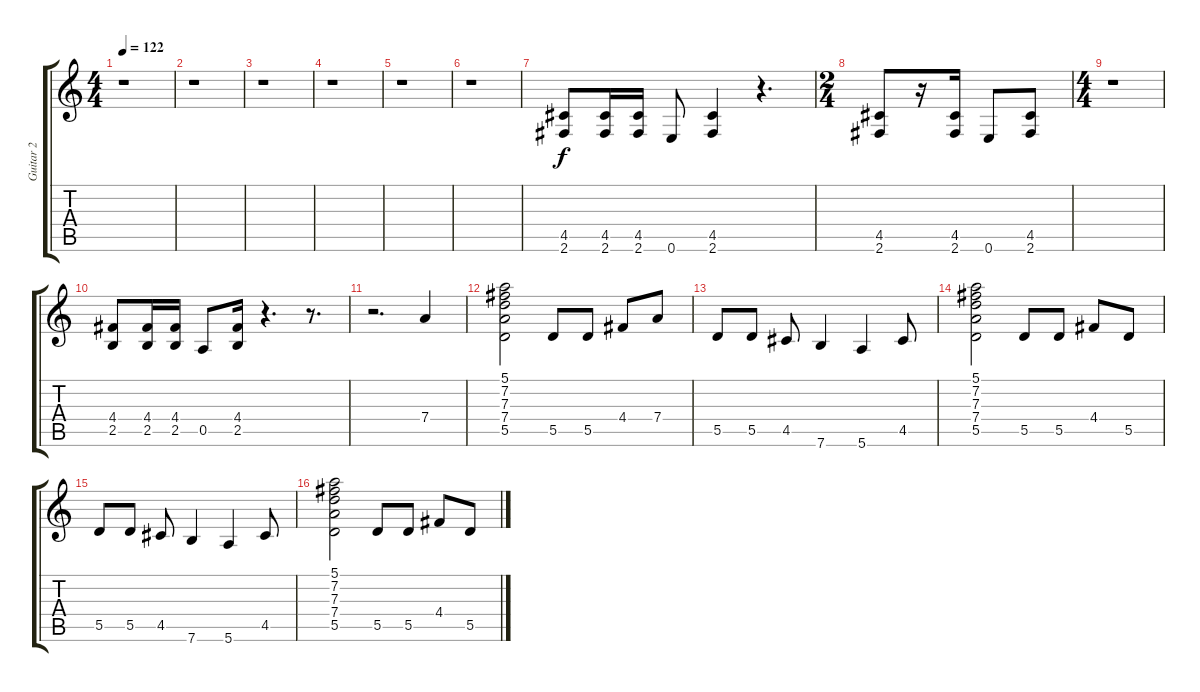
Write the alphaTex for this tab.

\track ("Guitar 2" "Guitar 2") {instrument distortionguitar}
\staff {score tabs}
\tuning (E4 B3 G3 D3 A2 E2) {hide}
\ts (4 4)
\tempo 122
\clef g2
\ks c
r.1{dy f} |
r.1 |
r.1 |
r.1 |
r.1 |
r.1 |
(4.5 2.6).8 (4.5 2.6).16 (4.5 2.6).16 0.6.8 (4.5 2.6).4 r.4{d} |
\ts (2 4)
(4.5 2.6).8 r.16 (4.5 2.6).16 0.6.8 (4.5 2.6).8 |
\ts (4 4)
r.1 |
(4.4 2.5).8 (4.4 2.5).16 (4.4 2.5).16 0.5.8 (4.4 2.5).16 r.4{d} r.8{d} |
r.2{d} 7.4.4 |
(5.1 7.2 7.3 7.4 5.5).2{volume 10} 5.5.8 5.5.8 4.4.8 7.4.8 |
5.5.8 5.5.8 4.5.8 7.6.4 5.6.4 4.5.8 |
(5.1 7.2 7.3 7.4 5.5).2 5.5.8 5.5.8 4.4.8 5.5.8 |
5.5.8 5.5.8 4.5.8 7.6.4 5.6.4 4.5.8 |
(5.1 7.2 7.3 7.4 5.5).2 5.5.8 5.5.8 4.4.8 5.5.8
